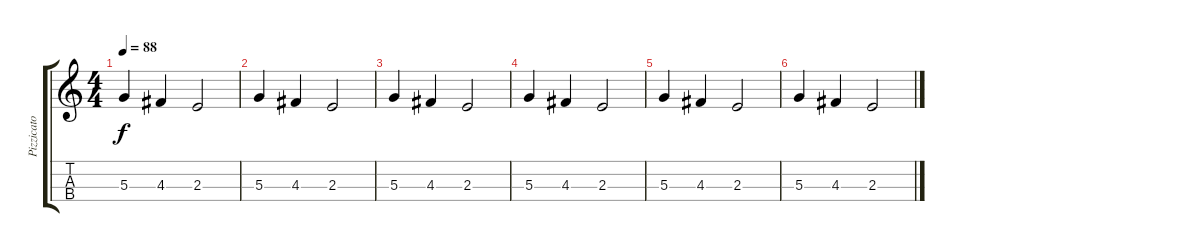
\track ("Pizzicato" "Pizzicato") {instrument pizzicatostrings}
\staff {score tabs}
\tuning (E5 A4 D4 G3) {hide}
\ts (4 4)
\tempo 88
\clef g2
\ks c
5.3.4{dy f} 4.3.4 2.3.2 |
5.3.4 4.3.4 2.3.2 |
5.3.4 4.3.4 2.3.2 |
5.3.4 4.3.4 2.3.2 |
5.3.4 4.3.4 2.3.2 |
5.3.4 4.3.4 2.3.2
